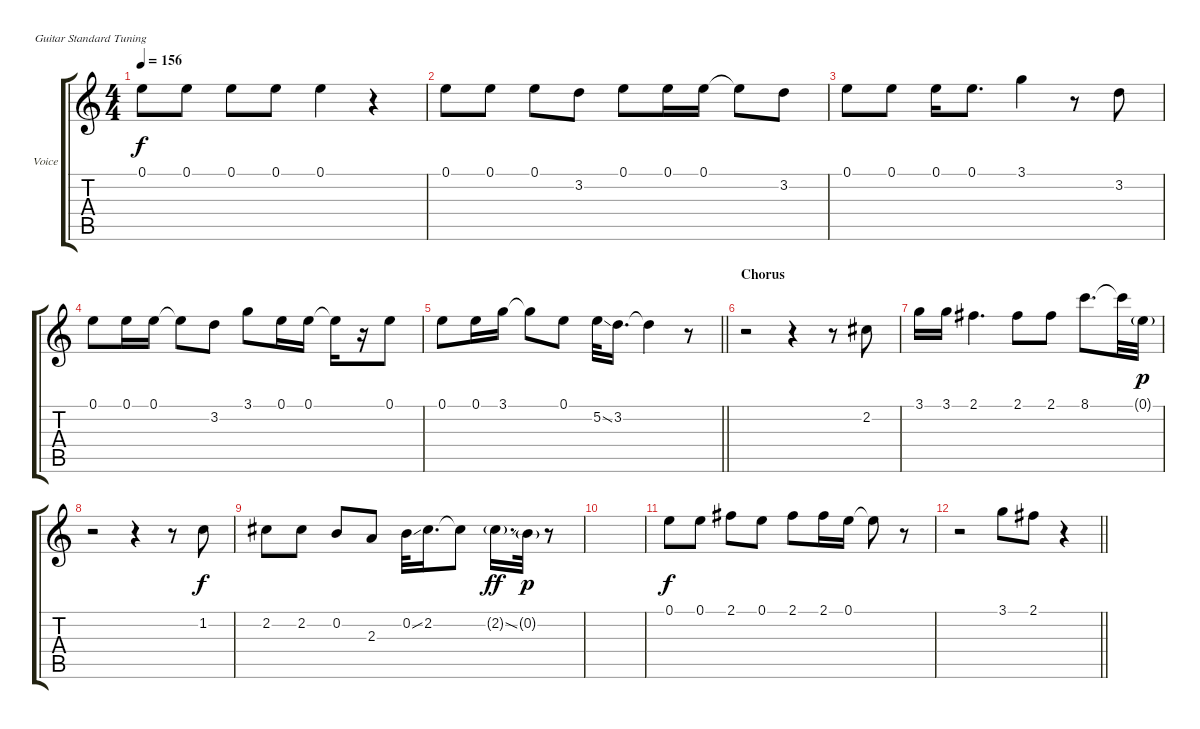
\bracketExtendMode groupsimilarinstruments
\firstSystemTrackNameOrientation horizontal
\otherSystemsTrackNameOrientation horizontal
\track ("Voice" "Voice") {mute instrument lead6voice}
\staff {score tabs}
\tuning (E4 B3 G3 D3 A2 E2)
\displaytranspose 12
\ts (4 4)
\tempo 156
\clef g2
\ks c
0.1.8{dy f} 0.1.8 0.1.8 0.1.8 0.1.4 r.4 |
0.1.8 0.1.8 0.1.8 3.2.8 0.1.8 0.1.16 0.1.16 0.1{t}.8 3.2.8 |
0.1.8 0.1.8 0.1.16 0.1.8{d} 3.1.4 r.8 3.2.8 |
0.1.8 0.1.16 0.1.16 0.1{t}.8 3.2.8 3.1.8 0.1.16 0.1.16 0.1{t}.16 r.16 0.1.8 |
\barLineRight lightlight
0.1.8 0.1.16 3.1.16 3.1{t}.8 0.1.8 5.2{ss}.32 3.2.16{d} 3.2{t}.4 r.8 |
\section ("" "Chorus")
r.2 r.4 r.8 2.2.8 |
3.1.16 3.1.16 2.1.4{d} 2.1.8 2.1.8 8.1.8{d} 8.1{t}.32 0.1{g}.32{dy p} |
r.2 r.4 r.8 1.2.8{dy f} |
2.2.8 2.2.8 0.2.8 2.3.8 0.2{ss}.32 2.2.16{d} 2.2{t}.8 2.2{ss g}.16{d dy ff} 0.2{g}.32{dy p} r.8 |
|
0.1.8{dy f} 0.1.8 2.1.8 0.1.8 2.1.8 2.1.16 0.1.16 0.1{t}.8 r.8 |
\barLineRight lightlight
r.2 3.1.8 2.1.8 r.4
